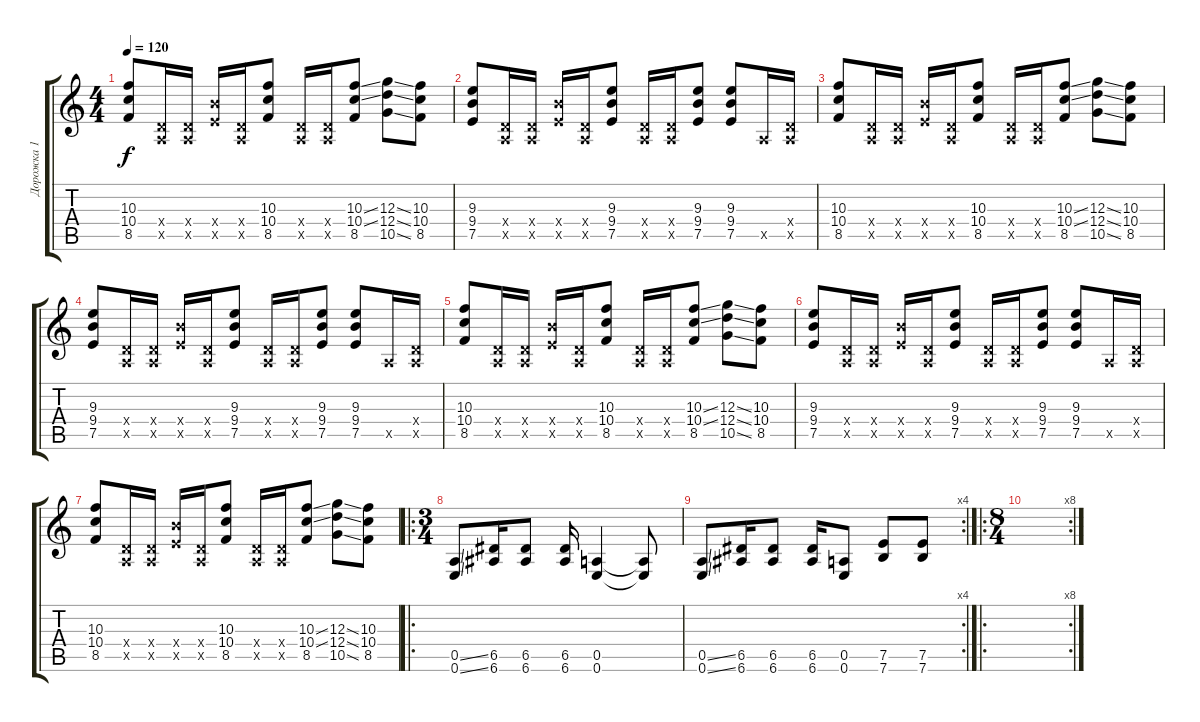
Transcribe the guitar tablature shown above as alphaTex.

\track ("Дорожка 1" "Дорожка 1") {instrument electricguitarclean}
\staff {score tabs}
\tuning (E4 B3 G3 D3 A2 E2) {hide}
\ts (4 4)
\tempo 120
\clef g2
\ks c
(10.3 10.4 8.5).8{dy f} (0.4{x} 0.5{x}).16 (0.4{x} 0.5{x}).16 (9.4{x} 7.5{x}).16 (0.4{x} 0.5{x}).16 (10.3 10.4 8.5).8 (0.4{x} 0.5{x}).16 (0.4{x} 0.5{x}).16 (10.3{ss} 10.4{ss} 8.5).8 (12.3{ss} 12.4{ss} 10.5{ss}).8 (10.3 10.4 8.5).8 |
(9.3 9.4 7.5).8 (0.4{x} 0.5{x}).16 (0.4{x} 0.5{x}).16 (9.4{x} 7.5{x}).16 (0.4{x} 0.5{x}).16 (9.3 9.4 7.5).8 (0.4{x} 0.5{x}).16 (0.4{x} 0.5{x}).16 (9.3 9.4 7.5).8 (9.3 9.4 7.5).8 0.5{x}.16 (0.4{x} 0.5{x}).16 |
(10.3 10.4 8.5).8 (0.4{x} 0.5{x}).16 (0.4{x} 0.5{x}).16 (9.4{x} 7.5{x}).16 (0.4{x} 0.5{x}).16 (10.3 10.4 8.5).8 (0.4{x} 0.5{x}).16 (0.4{x} 0.5{x}).16 (10.3{ss} 10.4{ss} 8.5).8 (12.3{ss} 12.4{ss} 10.5{ss}).8 (10.3 10.4 8.5).8 |
(9.3 9.4 7.5).8 (0.4{x} 0.5{x}).16 (0.4{x} 0.5{x}).16 (9.4{x} 7.5{x}).16 (0.4{x} 0.5{x}).16 (9.3 9.4 7.5).8 (0.4{x} 0.5{x}).16 (0.4{x} 0.5{x}).16 (9.3 9.4 7.5).8 (9.3 9.4 7.5).8 0.5{x}.16 (0.4{x} 0.5{x}).16 |
(10.3 10.4 8.5).8 (0.4{x} 0.5{x}).16 (0.4{x} 0.5{x}).16 (9.4{x} 7.5{x}).16 (0.4{x} 0.5{x}).16 (10.3 10.4 8.5).8 (0.4{x} 0.5{x}).16 (0.4{x} 0.5{x}).16 (10.3{ss} 10.4{ss} 8.5).8 (12.3{ss} 12.4{ss} 10.5{ss}).8 (10.3 10.4 8.5).8 |
(9.3 9.4 7.5).8 (0.4{x} 0.5{x}).16 (0.4{x} 0.5{x}).16 (9.4{x} 7.5{x}).16 (0.4{x} 0.5{x}).16 (9.3 9.4 7.5).8 (0.4{x} 0.5{x}).16 (0.4{x} 0.5{x}).16 (9.3 9.4 7.5).8 (9.3 9.4 7.5).8 0.5{x}.16 (0.4{x} 0.5{x}).16 |
(10.3 10.4 8.5).8 (0.4{x} 0.5{x}).16 (0.4{x} 0.5{x}).16 (9.4{x} 7.5{x}).16 (0.4{x} 0.5{x}).16 (10.3 10.4 8.5).8 (0.4{x} 0.5{x}).16 (0.4{x} 0.5{x}).16 (10.3{ss} 10.4{ss} 8.5).8 (12.3{ss} 12.4{ss} 10.5{ss}).8 (10.3 10.4 8.5).8 |
\ro
\ts (3 4)
(0.5{ss} 0.6{ss}).8 (6.5 6.6).16 (6.5 6.6).8 (6.5 6.6).16 (0.5 0.6).4 (0.5{t} 0.6{t}).8 |
\rc 4
(0.5{ss} 0.6{ss}).8 (6.5 6.6).16 (6.5 6.6).8 (6.5 6.6).16 (0.5 0.6).8 (7.5 7.6).8 (7.5 7.6).8 |
\ro
\rc 8
\ts (8 4)
